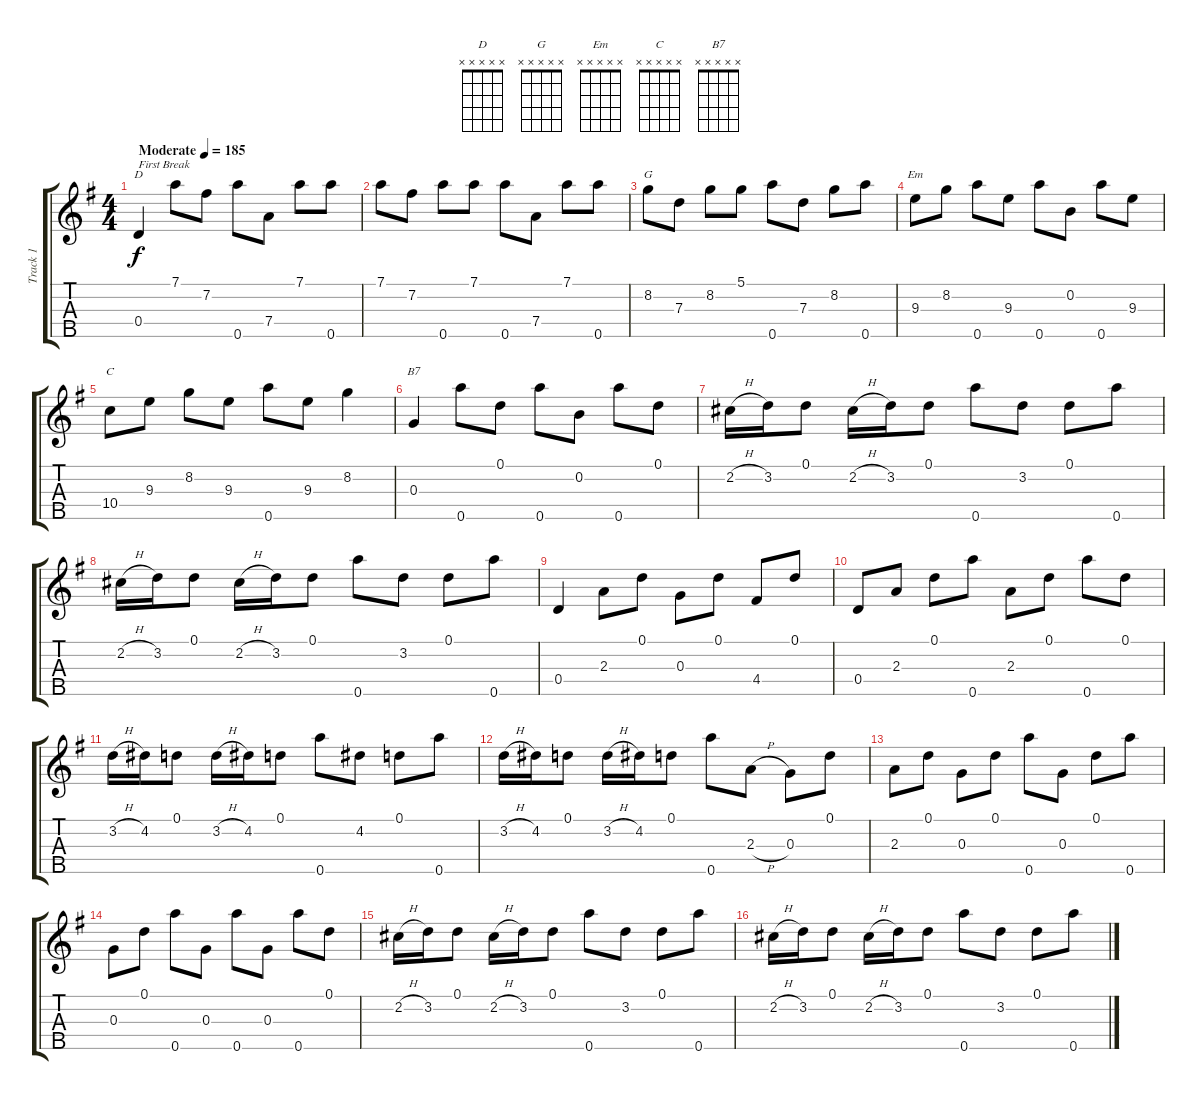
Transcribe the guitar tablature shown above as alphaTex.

\track ("Track 1" "Track 1") {instrument banjo}
\staff {score tabs}
\tuning (D4 B3 G3 D3 A4) {hide}
\displaytranspose 12
\chord ("D" x x x x x)
\chord ("G" x x x x x)
\chord ("Em" x x x x x)
\chord ("C" x x x x x)
\chord ("B7" x x x x x)
\ts (4 4)
\tempo (185 "Moderate")
\clef g2
\ks eminor
0.4.4{ch "D" txt "First Break" dy f instrument banjo} 7.1.8 7.2.8 0.5.8 7.4.8 7.1.8 0.5.8 |
7.1.8 7.2.8 0.5.8 7.1.8 0.5.8 7.4.8 7.1.8 0.5.8 |
8.2.8{ch "G"} 7.3.8 8.2.8 5.1.8 0.5.8 7.3.8 8.2.8 0.5.8 |
9.3.8{ch "Em"} 8.2.8 0.5.8 9.3.8 0.5.8 0.2.8 0.5.8 9.3.8 |
10.4.8{ch "C"} 9.3.8 8.2.8 9.3.8 0.5.8 9.3.8 8.2.4 |
0.3.4{ch "B7"} 0.5.8 0.1.8 0.5.8 0.2.8 0.5.8 0.1.8 |
2.2{h}.16 3.2.16 0.1.8 2.2{h}.16 3.2.16 0.1.8 0.5.8 3.2.8 0.1.8 0.5.8 |
2.2{h}.16 3.2.16 0.1.8 2.2{h}.16 3.2.16 0.1.8 0.5.8 3.2.8 0.1.8 0.5.8 |
0.4.4 2.3.8 0.1.8 0.3.8 0.1.8 4.4.8 0.1.8 |
0.4.8 2.3.8 0.1.8 0.5.8 2.3.8 0.1.8 0.5.8 0.1.8 |
3.2{h}.16 4.2.16 0.1.8 3.2{h}.16 4.2.16 0.1.8 0.5.8 4.2.8 0.1.8 0.5.8 |
3.2{h}.16 4.2.16 0.1.8 3.2{h}.16 4.2.16 0.1.8 0.5.8 2.3{h}.8 0.3.8 0.1.8 |
2.3.8 0.1.8 0.3.8 0.1.8 0.5.8 0.3.8 0.1.8 0.5.8 |
0.3.8 0.1.8 0.5.8 0.3.8 0.5.8 0.3.8 0.5.8 0.1.8 |
2.2{h}.16 3.2.16 0.1.8 2.2{h}.16 3.2.16 0.1.8 0.5.8 3.2.8 0.1.8 0.5.8 |
2.2{h}.16 3.2.16 0.1.8 2.2{h}.16 3.2.16 0.1.8 0.5.8 3.2.8 0.1.8 0.5.8
